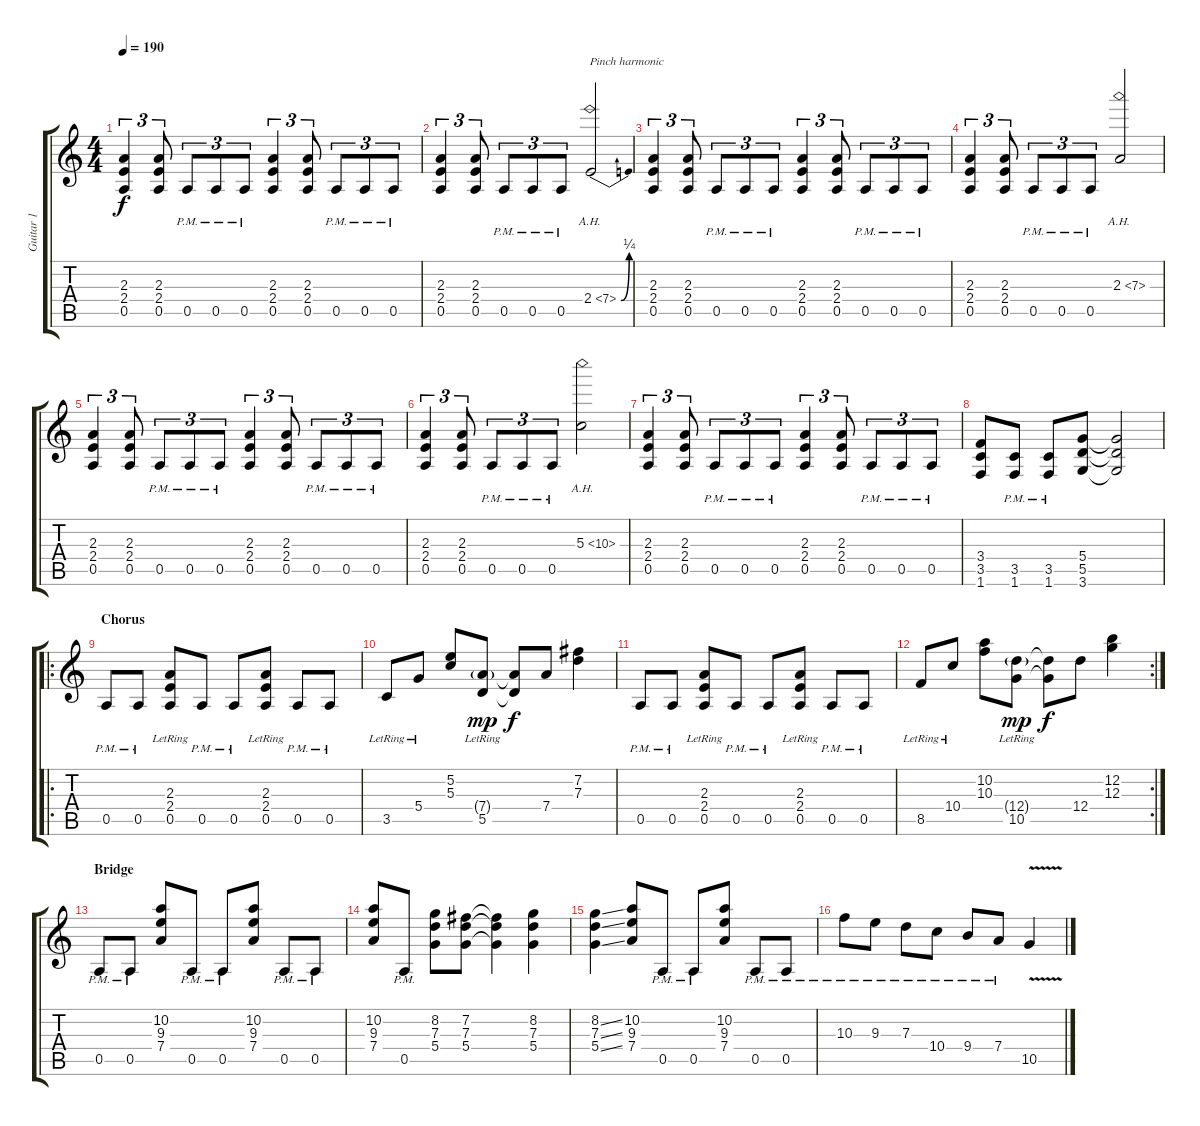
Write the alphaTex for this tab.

\track ("Guitar 1" "Guitar 1") {instrument distortionguitar}
\staff {score tabs}
\tuning (E4 B3 G3 D3 A2 E2) {hide}
\ts (4 4)
\tempo 190
\clef g2
\ks c
(2.3 2.4 0.5).4{tu (3 2) dy f} (2.3 2.4 0.5).8{tu (3 2)} 0.5{pm}.8{tu (3 2)} 0.5{pm}.8{tu (3 2)} 0.5{pm}.8{tu (3 2)} (2.3 2.4 0.5).4{tu (3 2)} (2.3 2.4 0.5).8{tu (3 2)} 0.5{pm}.8{tu (3 2)} 0.5{pm}.8{tu (3 2)} 0.5{pm}.8{tu (3 2)} |
(2.3 2.4 0.5).4{tu (3 2)} (2.3 2.4 0.5).8{tu (3 2)} 0.5{pm}.8{tu (3 2)} 0.5{pm}.8{tu (3 2)} 0.5{pm}.8{tu (3 2)} 2.4{be (bend 0 0 60 1) ah 5}.2{txt "Pinch harmonic"} |
(2.3 2.4 0.5).4{tu (3 2)} (2.3 2.4 0.5).8{tu (3 2)} 0.5{pm}.8{tu (3 2)} 0.5{pm}.8{tu (3 2)} 0.5{pm}.8{tu (3 2)} (2.3 2.4 0.5).4{tu (3 2)} (2.3 2.4 0.5).8{tu (3 2)} 0.5{pm}.8{tu (3 2)} 0.5{pm}.8{tu (3 2)} 0.5{pm}.8{tu (3 2)} |
(2.3 2.4 0.5).4{tu (3 2)} (2.3 2.4 0.5).8{tu (3 2)} 0.5{pm}.8{tu (3 2)} 0.5{pm}.8{tu (3 2)} 0.5{pm}.8{tu (3 2)} 2.3{ah 5}.2 |
(2.3 2.4 0.5).4{tu (3 2)} (2.3 2.4 0.5).8{tu (3 2)} 0.5{pm}.8{tu (3 2)} 0.5{pm}.8{tu (3 2)} 0.5{pm}.8{tu (3 2)} (2.3 2.4 0.5).4{tu (3 2)} (2.3 2.4 0.5).8{tu (3 2)} 0.5{pm}.8{tu (3 2)} 0.5{pm}.8{tu (3 2)} 0.5{pm}.8{tu (3 2)} |
(2.3 2.4 0.5).4{tu (3 2)} (2.3 2.4 0.5).8{tu (3 2)} 0.5{pm}.8{tu (3 2)} 0.5{pm}.8{tu (3 2)} 0.5{pm}.8{tu (3 2)} 5.3{ah 5}.2 |
(2.3 2.4 0.5).4{tu (3 2)} (2.3 2.4 0.5).8{tu (3 2)} 0.5{pm}.8{tu (3 2)} 0.5{pm}.8{tu (3 2)} 0.5{pm}.8{tu (3 2)} (2.3 2.4 0.5).4{tu (3 2)} (2.3 2.4 0.5).8{tu (3 2)} 0.5{pm}.8{tu (3 2)} 0.5{pm}.8{tu (3 2)} 0.5{pm}.8{tu (3 2)} |
(3.4 3.5 1.6).8 (3.5{pm} 1.6{pm}).8 (3.5{pm} 1.6{pm}).8 (5.4 5.5 3.6).8 (5.4{t} 5.5{t} 3.6{t}).2 |
\ro
\section ("" "Chorus")
0.5{pm}.8 0.5{pm}.8 (2.3{lr} 2.4{lr} 0.5).8 0.5{pm}.8 0.5{pm}.8 (2.3{lr} 2.4{lr} 0.5).8 0.5{pm}.8 0.5{pm}.8 |
3.5{lr}.8 5.4{lr}.8 (5.2 5.3).8 (7.4{g lr} 5.5{lr}).8{dy mp} (7.4{t} 5.5{t}).8{dy f} 7.4.8 (7.2 7.3).4 |
0.5{pm}.8 0.5{pm}.8 (2.3{lr} 2.4{lr} 0.5).8 0.5{pm}.8 0.5{pm}.8 (2.3{lr} 2.4{lr} 0.5).8 0.5{pm}.8 0.5{pm}.8 |
\rc 2
8.5{lr}.8 10.4{lr}.8 (10.2 10.3).8 (12.4{g lr} 10.5{lr}).8{dy mp} (12.4{t} 10.5{t}).8{dy f} 12.4.8 (12.2 12.3).4 |
\section ("" "Bridge")
0.5{pm}.8 0.5{pm}.8 (10.2 9.3 7.4).8 0.5{pm}.8 0.5{pm}.8 (10.2 9.3 7.4).8 0.5{pm}.8 0.5{pm}.8 |
(10.2 9.3 7.4).8 0.5{pm}.8 (8.2 7.3 5.4).8 (7.2 7.3 5.4).8 (7.2{t} 7.3{t} 5.4{t}).4 (8.2 7.3 5.4).4 |
(8.2{ss} 7.3{ss} 5.4{ss}).4 (10.2 9.3 7.4).8 0.5{pm}.8 0.5{pm}.8 (10.2 9.3 7.4).8 0.5{pm}.8 0.5{pm}.8 |
10.3{pm}.8 9.3{pm}.8 7.3{pm}.8 10.4{pm}.8 9.4{pm}.8 7.4{pm}.8 10.5{v}.4
